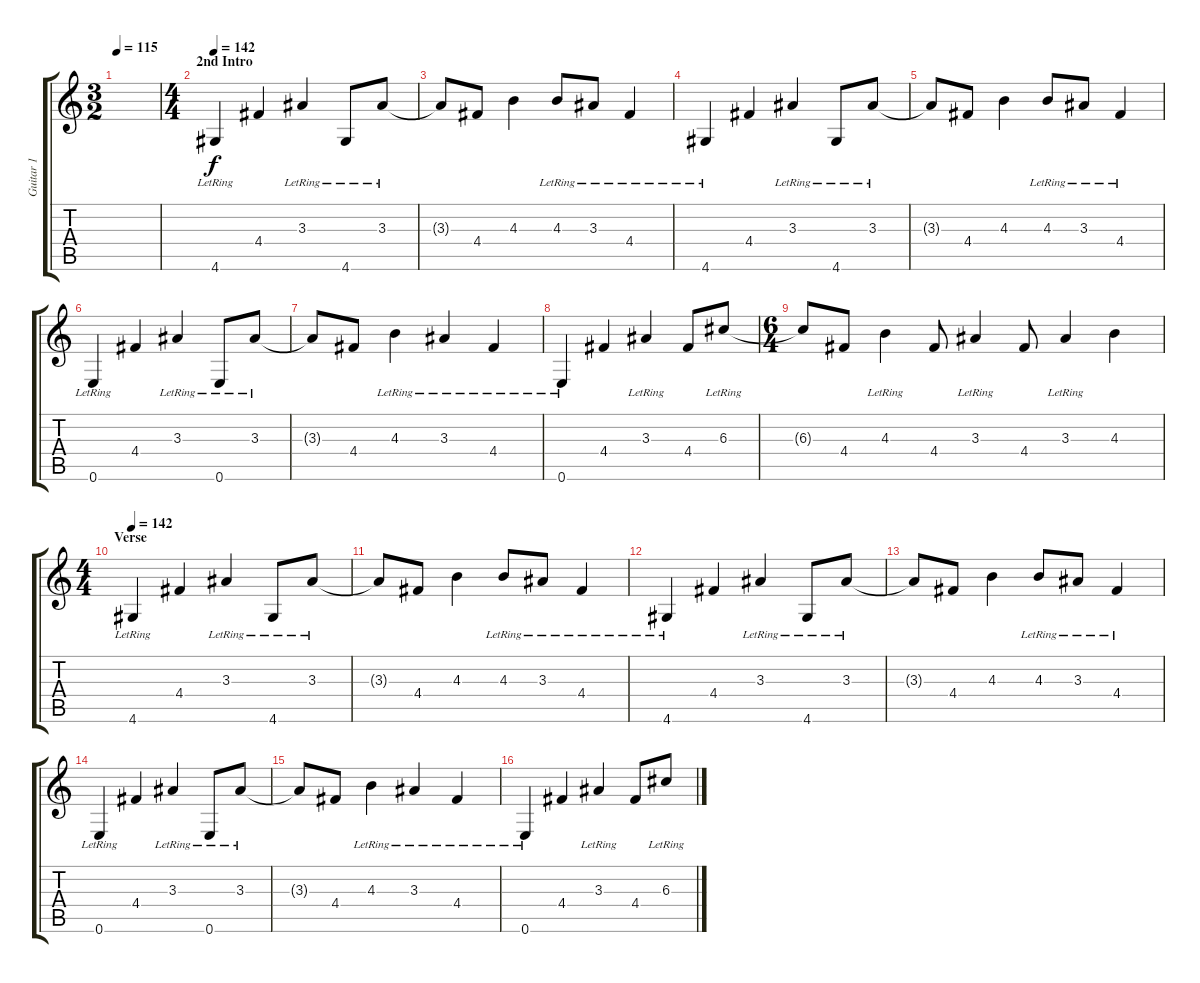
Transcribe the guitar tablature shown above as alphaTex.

\track ("Guitar 1" "Guitar 1") {instrument electricguitarjazz}
\staff {score tabs}
\tuning (E4 B3 G3 D3 A2 E2) {hide}
\ts (3 2)
\tempo 115
\clef g2
\ks c
|
\ts (4 4)
\section ("" "2nd Intro")
\tempo 142
4.6{lr}.4 4.4.4 3.3{lr}.4 4.6{lr}.8 3.3{lr}.8 |
3.3{t}.8 4.4.8 4.3.4 4.3{lr}.8 3.3{lr}.8 4.4{lr}.4 |
4.6{lr}.4 4.4.4 3.3{lr}.4 4.6{lr}.8 3.3{lr}.8 |
3.3{t}.8 4.4.8 4.3.4 4.3{lr}.8 3.3{lr}.8 4.4{lr}.4 |
0.6{lr}.4 4.4.4 3.3{lr}.4 0.6{lr}.8 3.3{lr}.8 |
3.3{t}.8 4.4.8 4.3{lr}.4 3.3{lr}.4 4.4{lr}.4 |
0.6{lr}.4 4.4.4 3.3{lr}.4 4.4.8 6.3{lr}.8 |
\ts (6 4)
6.3{t}.8 4.4.8 4.3{lr}.4 4.4.8 3.3{lr}.4 4.4.8 3.3{lr}.4 4.3.4 |
\ts (4 4)
\section ("" "Verse")
\tempo 142
4.6{lr}.4 4.4.4 3.3{lr}.4 4.6{lr}.8 3.3{lr}.8 |
3.3{t}.8 4.4.8 4.3.4 4.3{lr}.8 3.3{lr}.8 4.4{lr}.4 |
4.6{lr}.4 4.4.4 3.3{lr}.4 4.6{lr}.8 3.3{lr}.8 |
3.3{t}.8 4.4.8 4.3.4 4.3{lr}.8 3.3{lr}.8 4.4{lr}.4 |
0.6{lr}.4 4.4.4 3.3{lr}.4 0.6{lr}.8 3.3{lr}.8 |
3.3{t}.8 4.4.8 4.3{lr}.4 3.3{lr}.4 4.4{lr}.4 |
0.6{lr}.4 4.4.4 3.3{lr}.4 4.4.8 6.3{lr}.8
